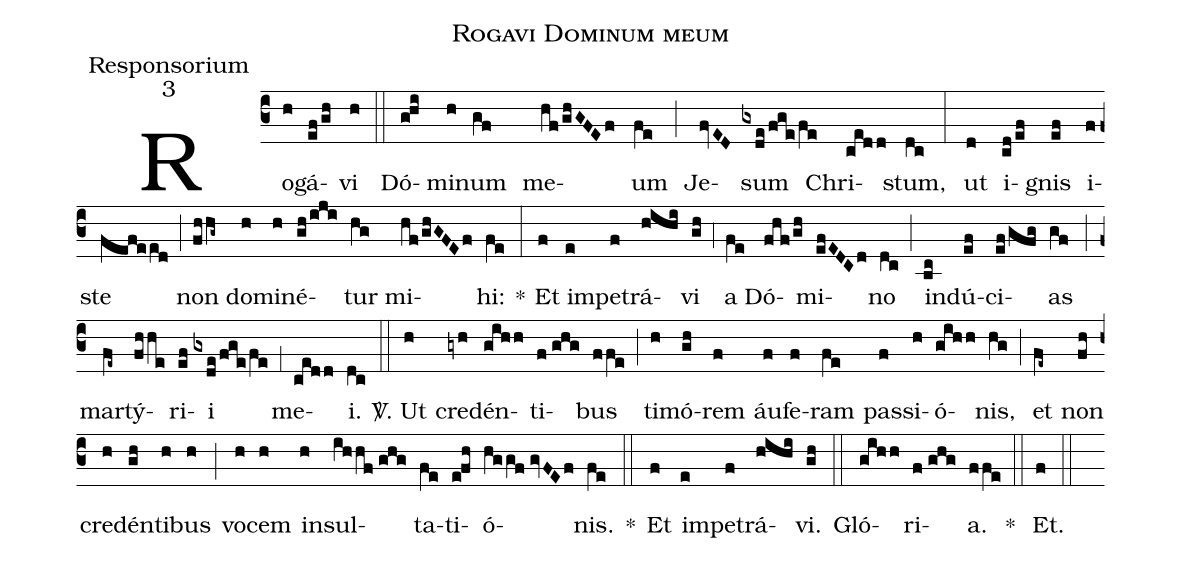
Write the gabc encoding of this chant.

name:Rogavi Dominum meum;
office-part:Responsorium;
mode:3;
%%
(c3) Ro(h)gá(ef/gh)vi(h) (::)
Dó(g!hi)mi(h)num(gf) me(hf/ghGFEf)um(fe) (;) Je(fvED)sum(gxde/fge/fe) Chri(cedd)stum,(dc) (:)
ut(d) i(cd/ef)gnis(ef) i(f)ste(fefeed) (;) non(fhhg~) do(h)mi(h)né(gh/iji)tur(hg) mi(hf/ghGFEf)hi:(fe) *(:) Et(f) im(e)pe(f)trá(hihi)vi(gh) (,4) a(fe) Dó(fhf/gh)mi(efEDCd)no(dc) (;) in(bc)dú(ef)ci(ef/gfg)as(gf) (;) mar(fe~)tý(fhhe)ri(ef)i(gxde/fge/fe) (,1) me(cedd)i.(dc) (::)

<sp>V/</sp>. Ut(h) cre(gyh)dén(gihh)ti(f//ghg)bus(ffe) (;) ti(h)mó(gh)rem(f) áu(f)fe(f)ram(fe) pas(f)si(h)ó(gihh)nis,(hg) (;) et(fe~) non(fh) cre(h)dén(gh)ti(h)bus(h) (;) vo(h)cem(h) in(h)sul(ihhf//ghg)ta(fe)ti(e!fh)ó(hggf//gvFEf)nis.(fe) *(::) Et(f) im(e)pe(f)trá(hihi)vi.(gh) (::)

Gló(gihh)ri(f//ghg)a.(ffe) *(::) Et.(f) (::)
